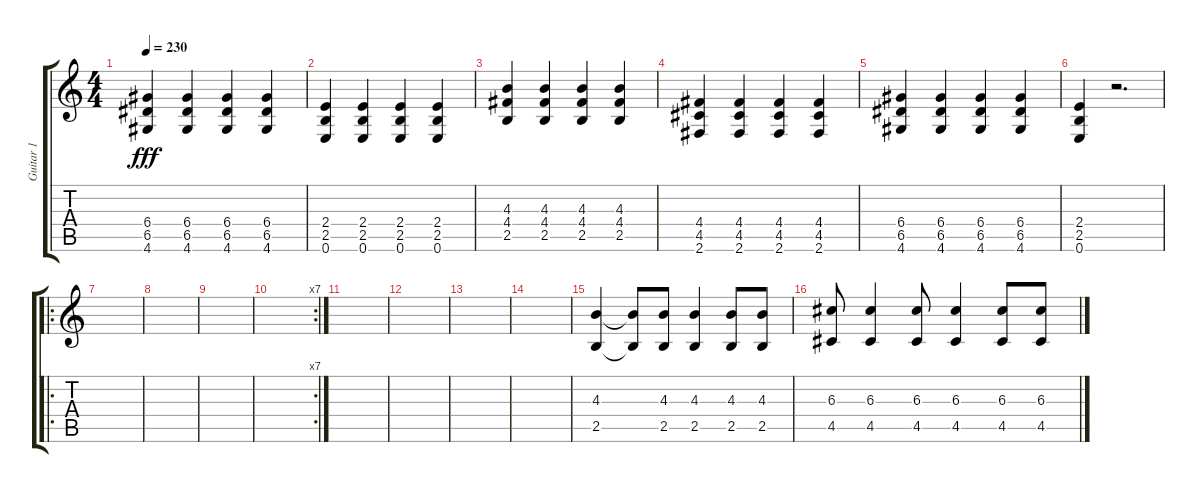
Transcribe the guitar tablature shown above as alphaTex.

\track ("Guitar 1" "Guitar 1") {instrument overdrivenguitar}
\staff {score tabs}
\tuning (E4 B3 G3 D3 A2 E2) {hide}
\ts (4 4)
\tempo 230
\clef g2
\ks c
(6.4 6.5 4.6).4{dy fff} (6.4 6.5 4.6).4 (6.4 6.5 4.6).4 (6.4 6.5 4.6).4 |
(2.4 2.5 0.6).4 (2.4 2.5 0.6).4 (2.4 2.5 0.6).4 (2.4 2.5 0.6).4 |
(4.3 4.4 2.5).4 (4.3 4.4 2.5).4 (4.3 4.4 2.5).4 (4.3 4.4 2.5).4 |
(4.4 4.5 2.6).4 (4.4 4.5 2.6).4 (4.4 4.5 2.6).4 (4.4 4.5 2.6).4 |
(6.4 6.5 4.6).4 (6.4 6.5 4.6).4 (6.4 6.5 4.6).4 (6.4 6.5 4.6).4 |
(2.4 2.5 0.6).4 r.2{d} |
\ro
|
|
|
\rc 7
|
|
|
|
|
(4.3 2.5).4 (4.3{t} 2.5{t}).8 (4.3 2.5).8 (4.3 2.5).4 (4.3 2.5).8 (4.3 2.5).8 |
(6.3 4.5).8 (6.3 4.5).4 (6.3 4.5).8 (6.3 4.5).4 (6.3 4.5).8 (6.3 4.5).8
